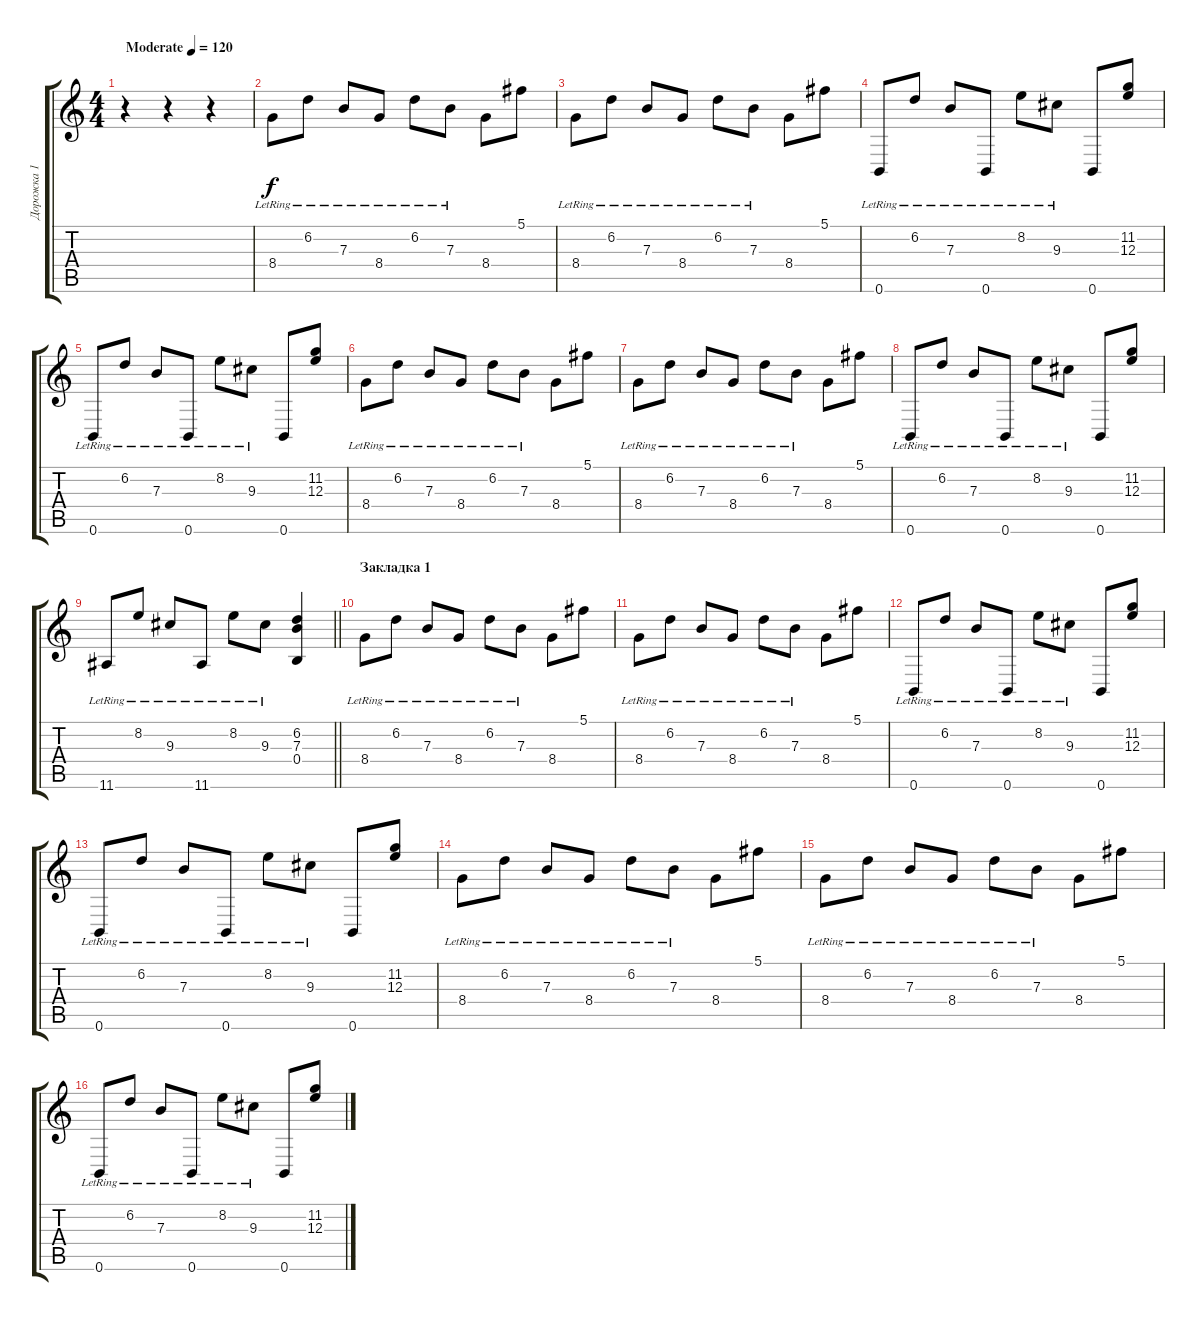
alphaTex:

\track ("Дорожка 1" "Дорожка 1") {instrument acousticguitarsteel}
\staff {score tabs}
\tuning (Db4 Ab3 E3 B2 Gb2 B1) {hide}
\ts (4 4)
\tempo (120 "Moderate")
\clef g2
\ks c
r.4{dy f instrument acousticguitarsteel} r.4 r.4 |
8.4{lr}.8 6.2{lr}.8 7.3{lr}.8 8.4{lr}.8 6.2{lr}.8 7.3{lr}.8 8.4.8 5.1.8 |
8.4{lr}.8 6.2{lr}.8 7.3{lr}.8 8.4{lr}.8 6.2{lr}.8 7.3{lr}.8 8.4.8 5.1.8 |
0.6{lr}.8 6.2{lr}.8 7.3{lr}.8 0.6{lr}.8 8.2{lr}.8 9.3{lr}.8 0.6.8 (11.2 12.3).8 |
0.6{lr}.8 6.2{lr}.8 7.3{lr}.8 0.6{lr}.8 8.2{lr}.8 9.3{lr}.8 0.6.8 (11.2 12.3).8 |
8.4{lr}.8 6.2{lr}.8 7.3{lr}.8 8.4{lr}.8 6.2{lr}.8 7.3{lr}.8 8.4.8 5.1.8 |
8.4{lr}.8 6.2{lr}.8 7.3{lr}.8 8.4{lr}.8 6.2{lr}.8 7.3{lr}.8 8.4.8 5.1.8 |
0.6{lr}.8 6.2{lr}.8 7.3{lr}.8 0.6{lr}.8 8.2{lr}.8 9.3{lr}.8 0.6.8 (11.2 12.3).8 |
\barLineRight lightlight
11.6{lr}.8 8.2{lr}.8 9.3{lr}.8 11.6{lr}.8 8.2{lr}.8 9.3{lr}.8 (6.2 7.3 0.4).4 |
\section ("" "Закладка 1")
8.4{lr}.8 6.2{lr}.8 7.3{lr}.8 8.4{lr}.8 6.2{lr}.8 7.3{lr}.8 8.4.8 5.1.8 |
8.4{lr}.8 6.2{lr}.8 7.3{lr}.8 8.4{lr}.8 6.2{lr}.8 7.3{lr}.8 8.4.8 5.1.8 |
0.6{lr}.8 6.2{lr}.8 7.3{lr}.8 0.6{lr}.8 8.2{lr}.8 9.3{lr}.8 0.6.8 (11.2 12.3).8 |
0.6{lr}.8 6.2{lr}.8 7.3{lr}.8 0.6{lr}.8 8.2{lr}.8 9.3{lr}.8 0.6.8 (11.2 12.3).8 |
8.4{lr}.8 6.2{lr}.8 7.3{lr}.8 8.4{lr}.8 6.2{lr}.8 7.3{lr}.8 8.4.8 5.1.8 |
8.4{lr}.8 6.2{lr}.8 7.3{lr}.8 8.4{lr}.8 6.2{lr}.8 7.3{lr}.8 8.4.8 5.1.8 |
0.6{lr}.8 6.2{lr}.8 7.3{lr}.8 0.6{lr}.8 8.2{lr}.8 9.3{lr}.8 0.6.8 (11.2 12.3).8
